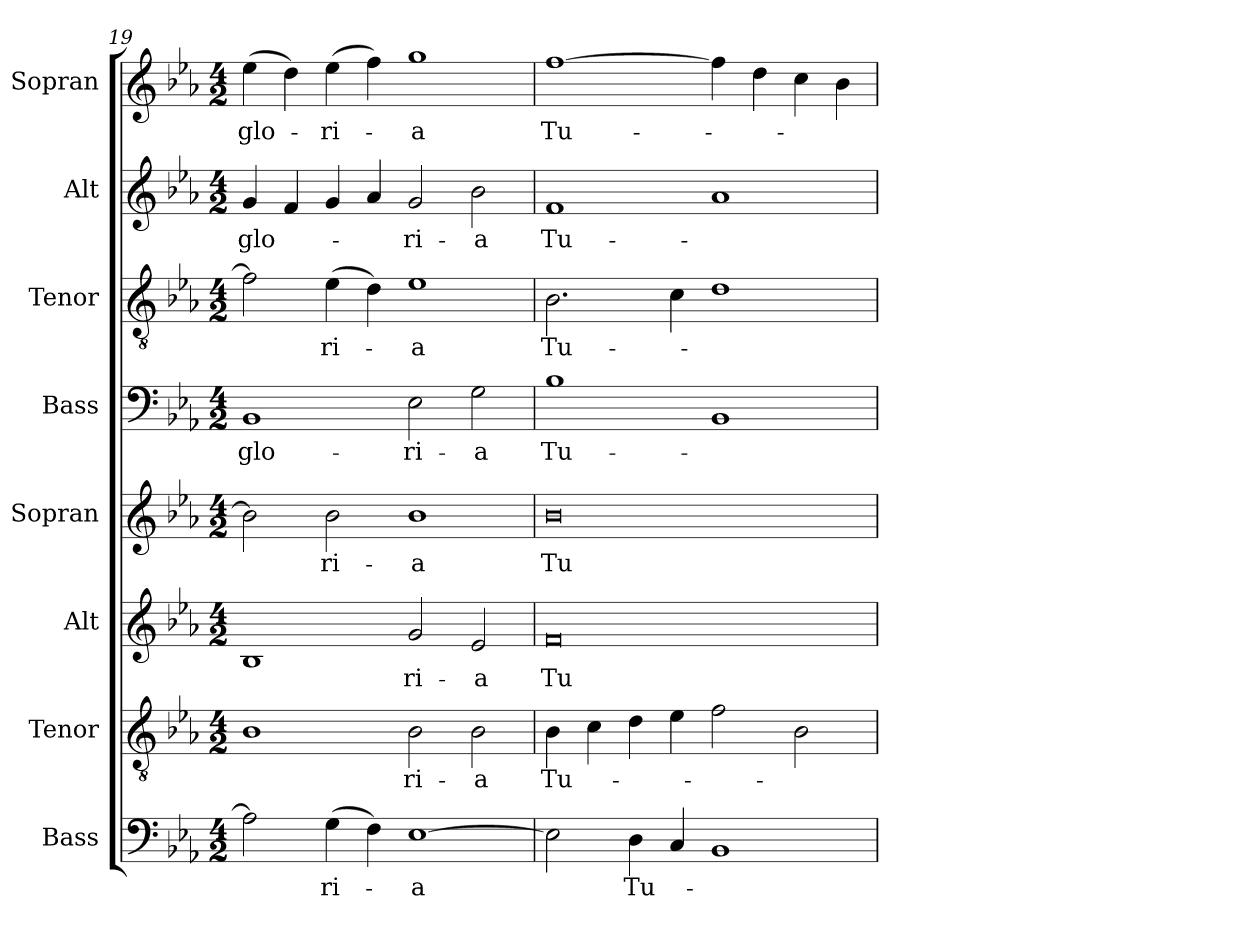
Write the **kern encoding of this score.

**kern	**text	**kern	**text	**kern	**text	**kern	**text	**kern	**text	**kern	**text	**kern	**text	**kern	**text
*part8	*part8	*part7	*part7	*part6	*part6	*part5	*part5	*part4	*part4	*part3	*part3	*part2	*part2	*part1	*part1
*staff8	*staff8	*staff7	*staff7	*staff6	*staff6	*staff5	*staff5	*staff4	*staff4	*staff3	*staff3	*staff2	*staff2	*staff1	*staff1
*I"Bass	*	*I"Tenor	*	*I"Alt	*	*I"Sopran	*	*I"Bass	*	*I"Tenor	*	*I"Alt	*	*I"Sopran	*
*I'B.	*	*I'T.	*	*I'A.	*	*I'S.	*	*I'B.	*	*I'T.	*	*I'A.	*	*I'S.	*
*clefF4	*	*clefGv2	*	*clefG2	*	*clefG2	*	*clefF4	*	*clefGv2	*	*clefG2	*	*clefG2	*
*k[b-e-a-]	*	*k[b-e-a-]	*	*k[b-e-a-]	*	*k[b-e-a-]	*	*k[b-e-a-]	*	*k[b-e-a-]	*	*k[b-e-a-]	*	*k[b-e-a-]	*
*E-:	*	*E-:	*	*E-:	*	*E-:	*	*E-:	*	*E-:	*	*E-:	*	*E-:	*
*M4/2	*	*M4/2	*	*M4/2	*	*M4/2	*	*M4/2	*	*M4/2	*	*M4/2	*	*M4/2	*
=19	=19	=19	=19	=19	=19	=19	=19	=19	=19	=19	=19	=19	=19	=19	=19
!	!	!	!	!	!	!	!	!	!LO:LY:b	!	!	!	!LO:LY:b	!	!LO:LY:b
2A-\]	.	1B-	.	1B-	.	2b-\]	.	1BB-	glo-	2f\]	.	4g/	glo-	(>4ee-\	glo-
.	.	.	.	.	.	.	.	.	.	.	.	4f/	.	4dd\)	.
!	!LO:LY:b	!	!	!	!	!	!LO:LY:b	!	!	!	!LO:LY:b	!	!	!	!LO:LY:b
(>4G\	-ri-	.	.	.	.	2b-\	-ri-	.	.	(>4e-\	-ri-	4g/	.	(>4ee-\	-ri-
4F\)	.	.	.	.	.	.	.	.	.	4d\)	.	4a-/	.	4ff\)	.
!	!LO:LY:b	!	!LO:LY:b	!	!LO:LY:b	!	!LO:LY:b	!	!LO:LY:b	!	!LO:LY:b	!	!LO:LY:b	!	!LO:LY:b
[1E-	-a	2B-\	-ri-	2g/	-ri-	1b-	-a	2E-\	-ri-	1e-	-a	2g/	-ri-	1gg	-a
!	!	!	!LO:LY:b	!	!LO:LY:b	!	!	!	!LO:LY:b	!	!	!	!LO:LY:b	!	!
.	.	2B-\	-a	2e-/	-a	.	.	2G\	-a	.	.	2b-\	-a	.	.
=20	=20	=20	=20	=20	=20	=20	=20	=20	=20	=20	=20	=20	=20	=20	=20
!	!	!	!LO:LY:b	!	!LO:LY:b	!	!LO:LY:b	!	!LO:LY:b	!	!LO:LY:b	!	!LO:LY:b	!	!LO:LY:b
2E-\]	.	4B-\	Tu-	0f	Tu-	0b-	Tu-	1B-	Tu-	2.B-\	Tu-	1f	Tu-	[1ff	Tu-
.	.	4c\	.	.	.	.	.	.	.	.	.	.	.	.	.
!	!LO:LY:b	!	!	!	!	!	!	!	!	!	!	!	!	!	!
4D\	Tu-	4d\	.	.	.	.	.	.	.	.	.	.	.	.	.
4C/	.	4e-\	.	.	.	.	.	.	.	4c\	.	.	.	.	.
1BB-	.	2f\	.	.	.	.	.	1BB-	.	1d	.	1a-	.	4ff\]	.
.	.	.	.	.	.	.	.	.	.	.	.	.	.	4dd\	.
.	.	2B-\	.	.	.	.	.	.	.	.	.	.	.	4cc\	.
.	.	.	.	.	.	.	.	.	.	.	.	.	.	4b-\	.
=	=	=	=	=	=	=	=	=	=	=	=	=	=	=	=
*-	*-	*-	*-	*-	*-	*-	*-	*-	*-	*-	*-	*-	*-	*-	*-
